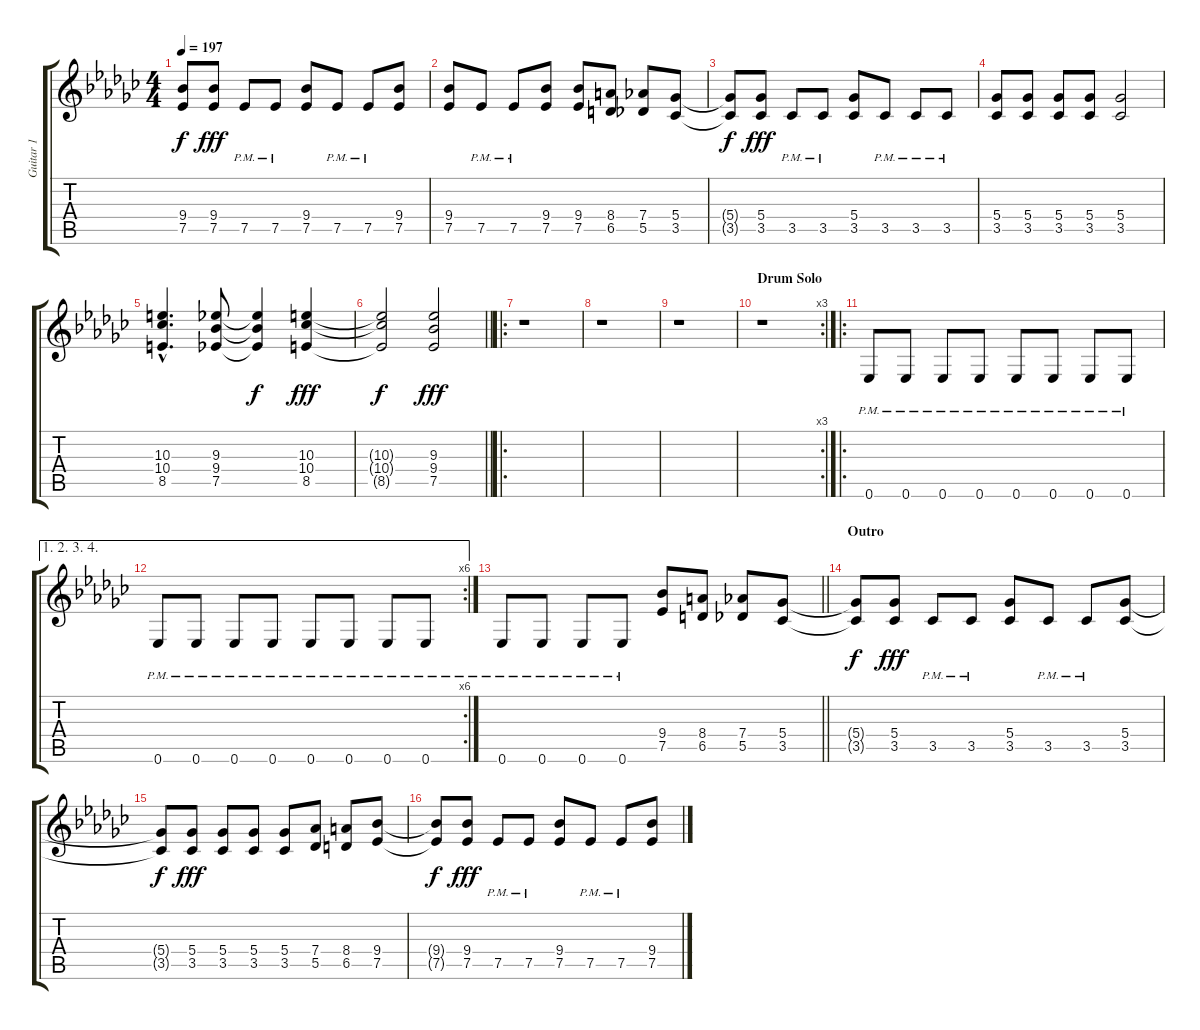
\track ("Guitar 1" "Guitar 1") {instrument distortionguitar}
\staff {score tabs}
\tuning (Eb4 Bb3 Gb3 Db3 Ab2 Eb2) {hide}
\ts (4 4)
\tempo 197
\clef g2
\ks gb
(9.4{t} 7.5{t}).8{dy f} (9.4 7.5).8{dy fff} 7.5{pm}.8 7.5{pm}.8 (9.4 7.5).8 7.5{pm}.8 7.5{pm}.8 (9.4 7.5).8 |
(9.4 7.5).8 7.5{pm}.8 7.5{pm}.8 (9.4 7.5).8 (9.4 7.5).8 (8.4 6.5).8 (7.4 5.5).8 (5.4 3.5).8 |
(5.4{t} 3.5{t}).8{dy f} (5.4 3.5).8{dy fff} 3.5{pm}.8 3.5{pm}.8 (5.4 3.5).8 3.5{pm}.8 3.5{pm}.8 3.5{pm}.8 |
(5.4 3.5).8 (5.4 3.5).8 (5.4 3.5).8 (5.4 3.5).8 (5.4 3.5).2 |
(10.3{hac} 10.4{hac} 8.5{hac}).4{d} (9.3 9.4 7.5).8 (9.3{t} 9.4{t} 7.5{t}).4{dy f} (10.3 10.4 8.5).4{dy fff} |
\barLineRight lightlight
(10.3{t} 10.4{t} 8.5{t}).2{dy f} (9.3 9.4 7.5).2{dy fff} |
\ro
r.1 |
r.1 |
r.1 |
\rc 3
\section ("" "Drum Solo")
r.1 |
\ro
0.6{pm}.8{instrument overdrivenguitar} 0.6{pm}.8 0.6{pm}.8 0.6{pm}.8 0.6{pm}.8 0.6{pm}.8 0.6{pm}.8 0.6{pm}.8 |
\ae (1 2 3 4)
\rc 6
0.6{pm}.8 0.6{pm}.8 0.6{pm}.8 0.6{pm}.8 0.6{pm}.8 0.6{pm}.8 0.6{pm}.8 0.6{pm}.8 |
\barLineRight lightlight
0.6{pm}.8 0.6{pm}.8 0.6{pm}.8 0.6{pm}.8 (9.4 7.5).8{instrument distortionguitar} (8.4 6.5).8 (7.4 5.5).8 (5.4 3.5).8 |
\section ("" "Outro")
(5.4{t} 3.5{t}).8{dy f} (5.4 3.5).8{dy fff} 3.5{pm}.8 3.5{pm}.8 (5.4 3.5).8 3.5{pm}.8 3.5{pm}.8 (5.4 3.5).8 |
(5.4{t} 3.5{t}).8{dy f} (5.4 3.5).8{dy fff} (5.4 3.5).8 (5.4 3.5).8 (5.4 3.5).8 (7.4 5.5).8 (8.4 6.5).8 (9.4 7.5).8 |
(9.4{t} 7.5{t}).8{dy f} (9.4 7.5).8{dy fff} 7.5{pm}.8 7.5{pm}.8 (9.4 7.5).8 7.5{pm}.8 7.5{pm}.8 (9.4 7.5).8
